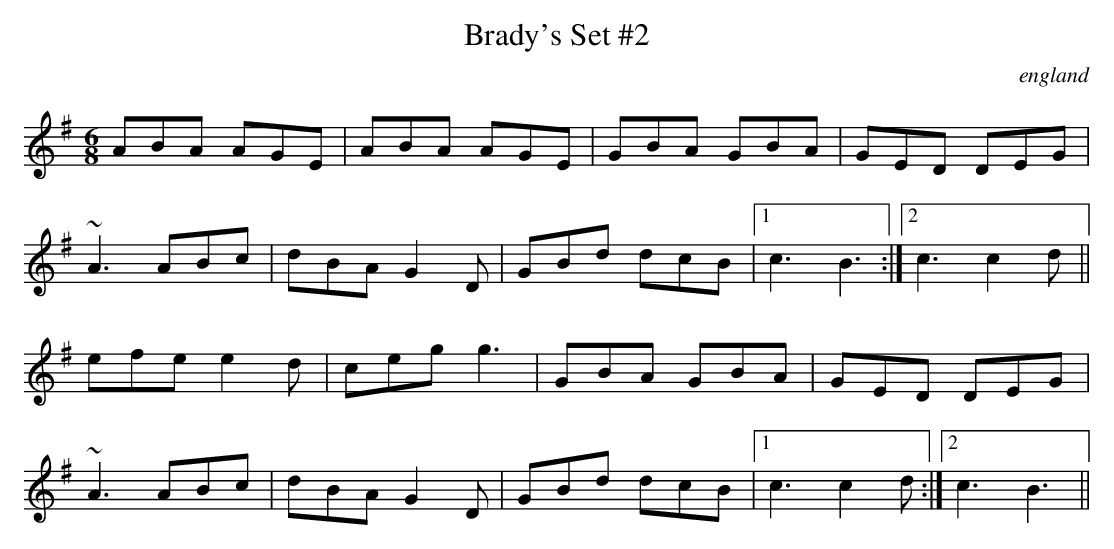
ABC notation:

X:1
T:Brady's Set #2
O:england
M:6/8
L:1/8
K:Ador
ABA AGE|ABA AGE|GBA GBA|GED DEG|
~A3 ABc|dBA G2D|GBd dcB|1 c3 B3:|2 c3 c2d||
efe e2d|ceg g3|GBA GBA|GED DEG|
~A3 ABc|dBA G2D|GBd dcB|1 c3 c2d:|2 c3 B3||
